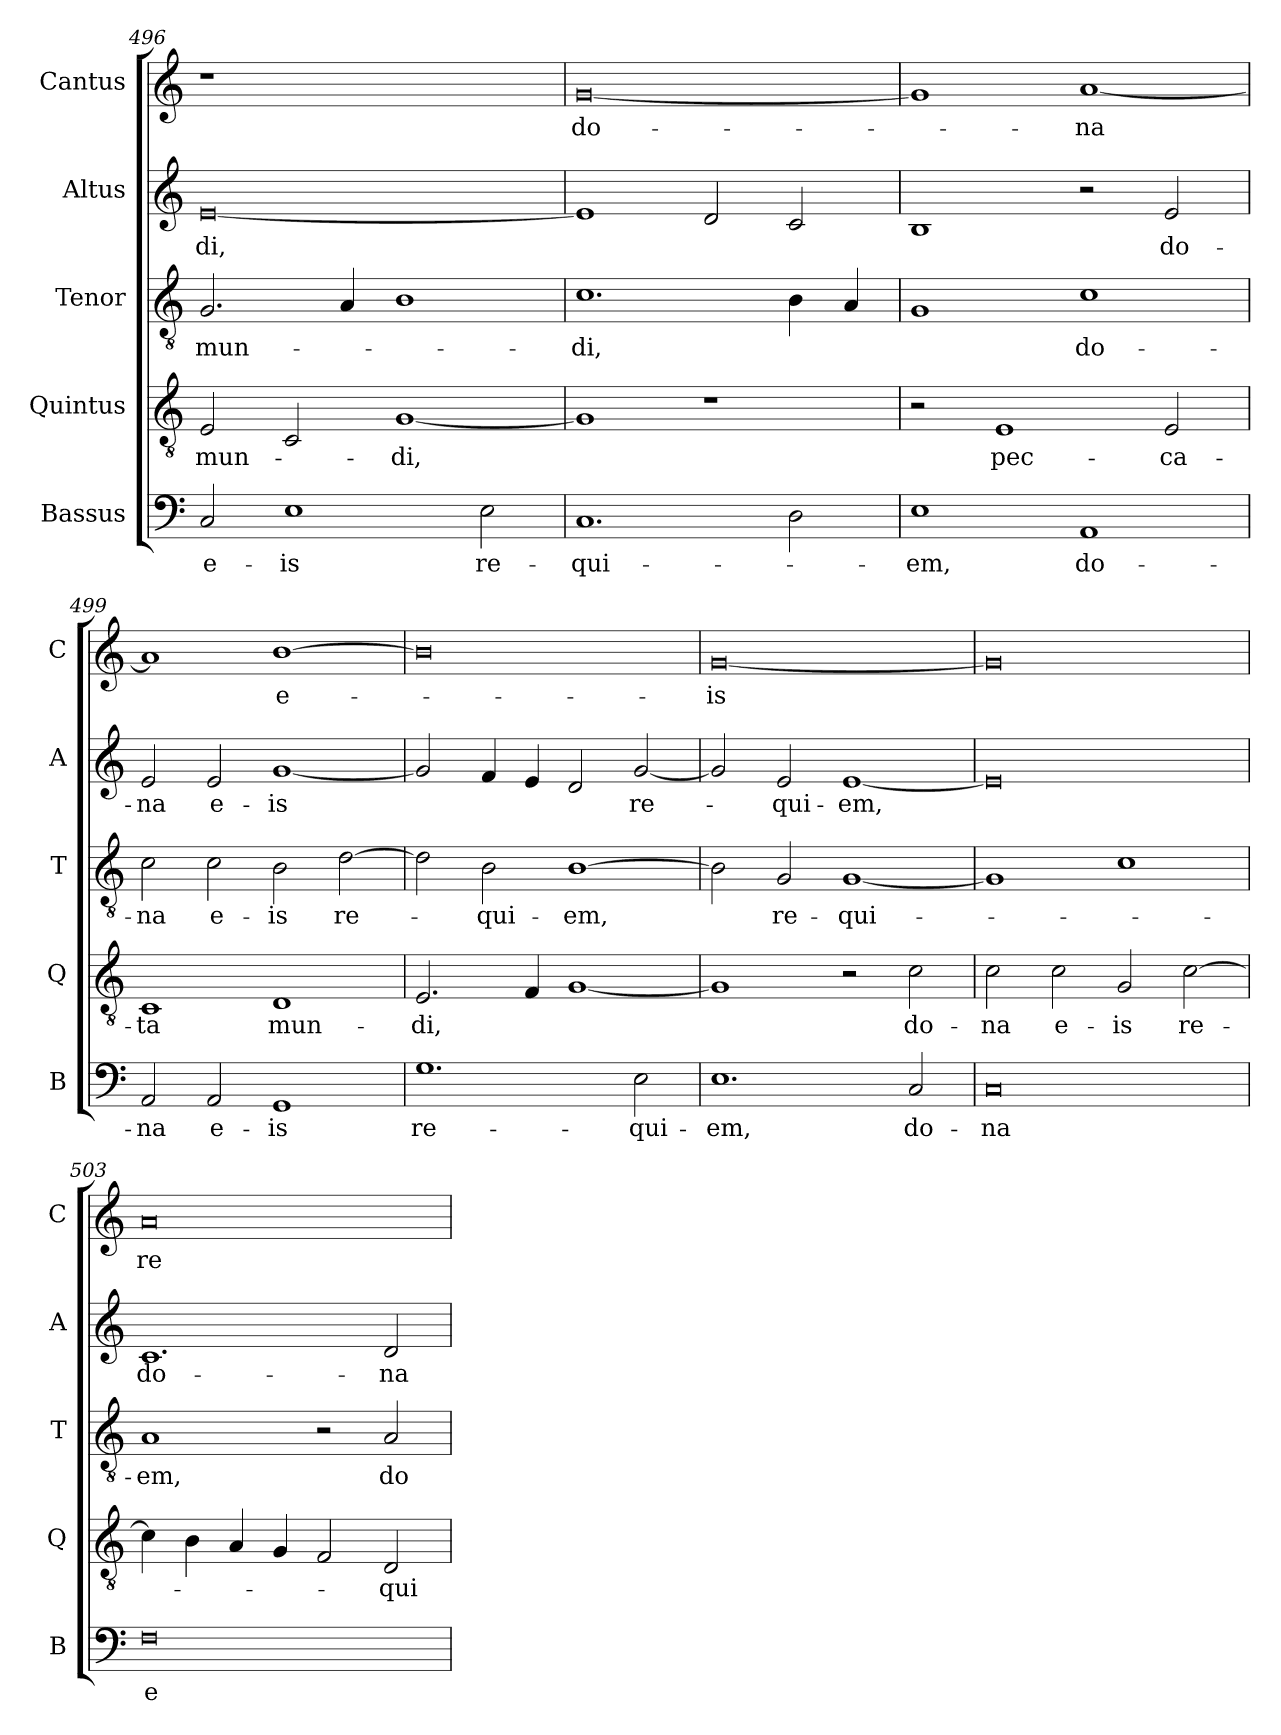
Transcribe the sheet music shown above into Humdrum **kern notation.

**kern	**text	**kern	**text	**kern	**text	**kern	**text	**kern	**text
*part5	*part5	*part4	*part4	*part3	*part3	*part2	*part2	*part1	*part1
*staff5	*staff5	*staff4	*staff4	*staff3	*staff3	*staff2	*staff2	*staff1	*staff1
*I"Bassus	*	*I"Quintus	*	*I"Tenor	*	*I"Altus	*	*I"Cantus	*
*I'B	*	*I'Q	*	*I'T	*	*I'A	*	*I'C	*
!!LO:LB:g=z
*clefF4	*	*clefGv2	*	*clefGv2	*	*clefG2	*	*clefG2	*
*k[]	*	*k[]	*	*k[]	*	*k[]	*	*k[]	*
*C:	*	*C:	*	*C:	*	*C:	*	*C:	*
=496	=496	=496	=496	=496	=496	=496	=496	=496	=496
!	!LO:LY:b	!	!LO:LY:b	!	!LO:LY:b	!	!LO:LY:b	!	!
2C/	e-	2E/	mun-	2.G/	mun-	[0e	-di,	1r	.
!	!LO:LY:b	!	!	!	!	!	!	!	!
1E	-is	2C/	.	.	.	.	.	.	.
.	.	.	.	4A/	.	.	.	.	.
!	!	!	!LO:LY:b	!	!	!	!	!	!
.	.	[1G	-di,	1B	.	.	.	1ryy	.
!	!LO:LY:b	!	!	!	!	!	!	!	!
2E\	re-	.	.	.	.	.	.	.	.
=497	=497	=497	=497	=497	=497	=497	=497	=497	=497
!	!LO:LY:b	!	!	!	!LO:LY:b	!	!	!	!LO:LY:b
1.C	-qui-	1G]	.	1.c	-di,	1e]	.	[0g	do-
.	.	1r	.	.	.	2d/	.	.	.
2D\	.	.	.	4B\	.	2c/	.	.	.
.	.	.	.	4A/	.	.	.	.	.
=498	=498	=498	=498	=498	=498	=498	=498	=498	=498
!	!LO:LY:b	!	!	!	!	!	!	!	!
1E	-em,	2r	.	1G	.	1B	.	1g]	.
!	!	!	!LO:LY:b	!	!	!	!	!	!
.	.	1E	pec-	.	.	.	.	.	.
!	!LO:LY:b	!	!	!	!LO:LY:b	!	!	!	!LO:LY:b
1AA	do-	.	.	1c	do-	2r	.	[1a	-na
!	!	!	!LO:LY:b	!	!	!	!LO:LY:b	!	!
.	.	2E/	-ca-	.	.	2e/	do-	.	.
=499	=499	=499	=499	=499	=499	=499	=499	=499	=499
!	!LO:LY:b	!	!LO:LY:b	!	!LO:LY:b	!	!LO:LY:b	!	!
2AA/	-na	1C	-ta	2c\	-na	2e/	-na	1a]	.
!	!LO:LY:b	!	!	!	!LO:LY:b	!	!LO:LY:b	!	!
2AA/	e-	.	.	2c\	e-	2e/	e-	.	.
!	!LO:LY:b	!	!LO:LY:b	!	!LO:LY:b	!	!LO:LY:b	!	!LO:LY:b
1GG	-is	1D	mun-	2B\	-is	[1g	-is	[1b	e-
!	!	!	!	!	!LO:LY:b	!	!	!	!
.	.	.	.	[2d\	re-	.	.	.	.
=500	=500	=500	=500	=500	=500	=500	=500	=500	=500
!	!LO:LY:b	!	!LO:LY:b	!	!	!	!	!	!
1.G	re-	2.E/	-di,	2d\]	.	2g/]	.	0b]	.
!	!	!	!	!	!LO:LY:b	!	!	!	!
.	.	.	.	2B\	-qui-	4f/	.	.	.
.	.	4F/	.	.	.	4e/	.	.	.
!	!	!	!	!	!LO:LY:b	!	!	!	!
.	.	[1G	.	[1B	-em,	2d/	.	.	.
!	!LO:LY:b	!	!	!	!	!	!LO:LY:b	!	!
2E\	-qui-	.	.	.	.	[2g/	re-	.	.
=501	=501	=501	=501	=501	=501	=501	=501	=501	=501
!	!LO:LY:b	!	!	!	!	!	!	!	!LO:LY:b
1.E	-em,	1G]	.	2B\]	.	2g/]	.	[0g	-is
!	!	!	!	!	!LO:LY:b	!	!LO:LY:b	!	!
.	.	.	.	2G/	re-	2e/	-qui-	.	.
!	!	!	!	!	!LO:LY:b	!	!LO:LY:b	!	!
.	.	2r	.	[1G	-qui-	[1e	-em,	.	.
!	!LO:LY:b	!	!LO:LY:b	!	!	!	!	!	!
2C/	do-	2c\	do-	.	.	.	.	.	.
=502	=502	=502	=502	=502	=502	=502	=502	=502	=502
!	!LO:LY:b	!	!LO:LY:b	!	!	!	!	!	!
0C	-na	2c\	-na	1G]	.	0e]	.	0g]	.
!	!	!	!LO:LY:b	!	!	!	!	!	!
.	.	2c\	e-	.	.	.	.	.	.
!	!	!	!LO:LY:b	!	!	!	!	!	!
.	.	2G/	-is	1c	.	.	.	.	.
!	!	!	!LO:LY:b	!	!	!	!	!	!
.	.	[2c\	re-	.	.	.	.	.	.
!!LO:PB:g=z
=503	=503	=503	=503	=503	=503	=503	=503	=503	=503
!	!LO:LY:b	!	!	!	!LO:LY:b	!	!LO:LY:b	!	!LO:LY:b
0F	e-	4c\]	.	1A	-em,	1.c	do-	0a	re-
.	.	4B\	.	.	.	.	.	.	.
.	.	4A/	.	.	.	.	.	.	.
.	.	4G/	.	.	.	.	.	.	.
.	.	2F/	.	2r	.	.	.	.	.
!	!	!	!LO:LY:b	!	!LO:LY:b	!	!LO:LY:b	!	!
.	.	2D/	-qui-	2A/	do-	2d/	-na	.	.
=	=	=	=	=	=	=	=	=	=
*-	*-	*-	*-	*-	*-	*-	*-	*-	*-
